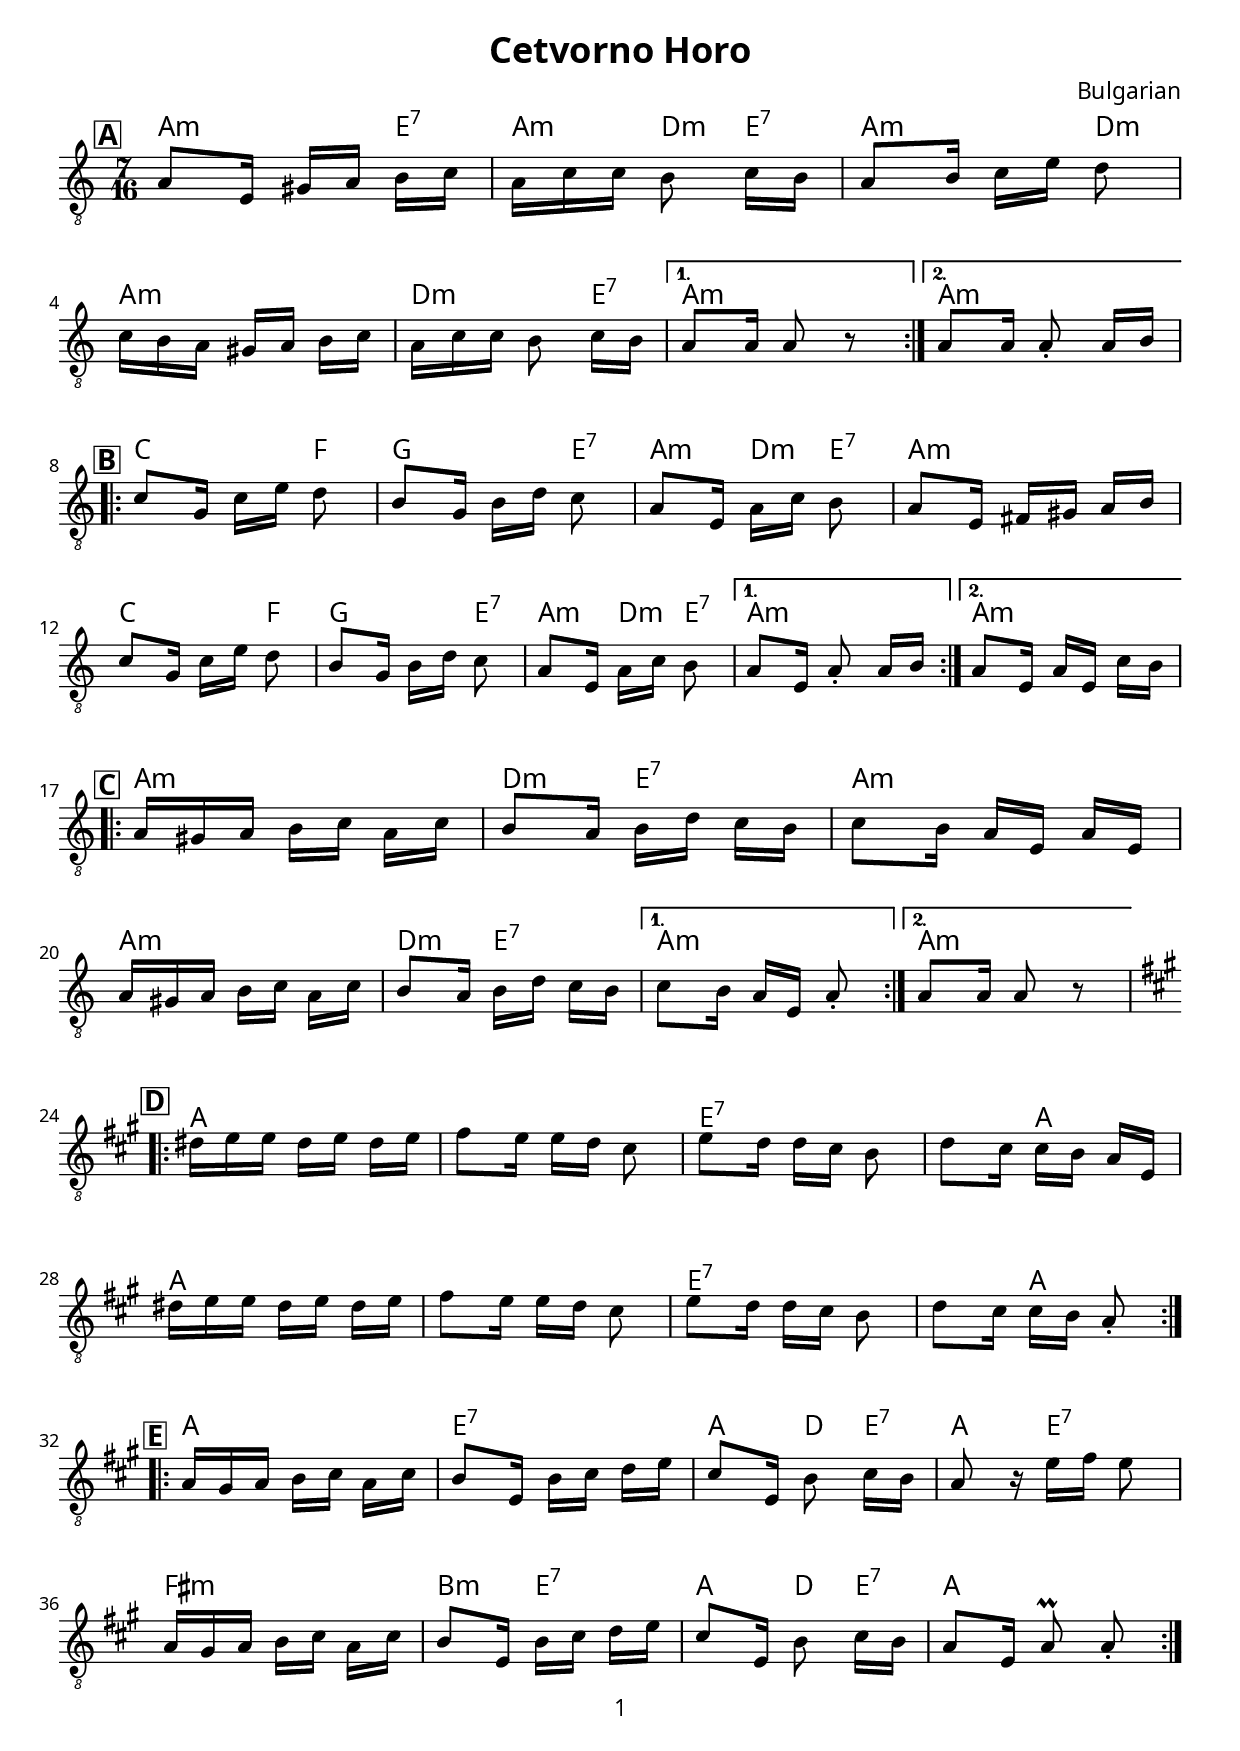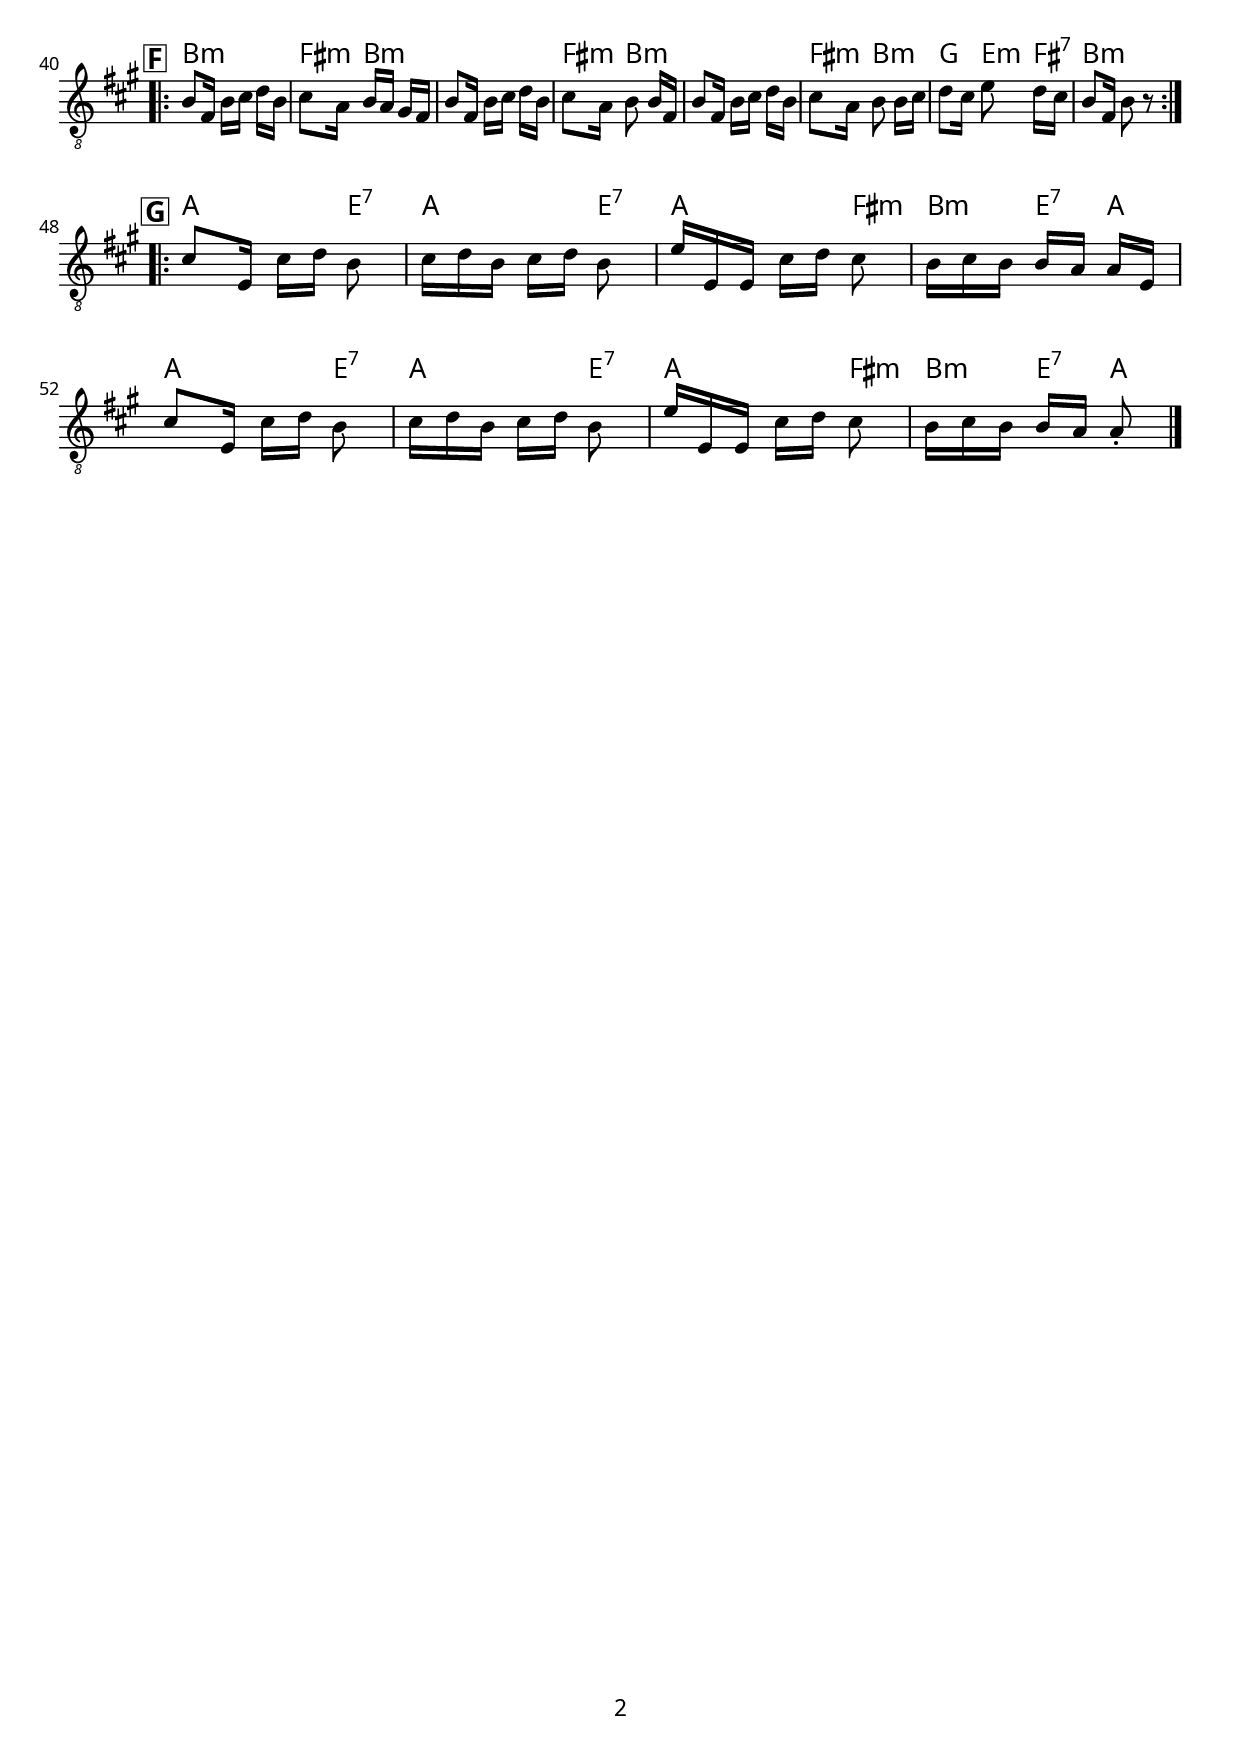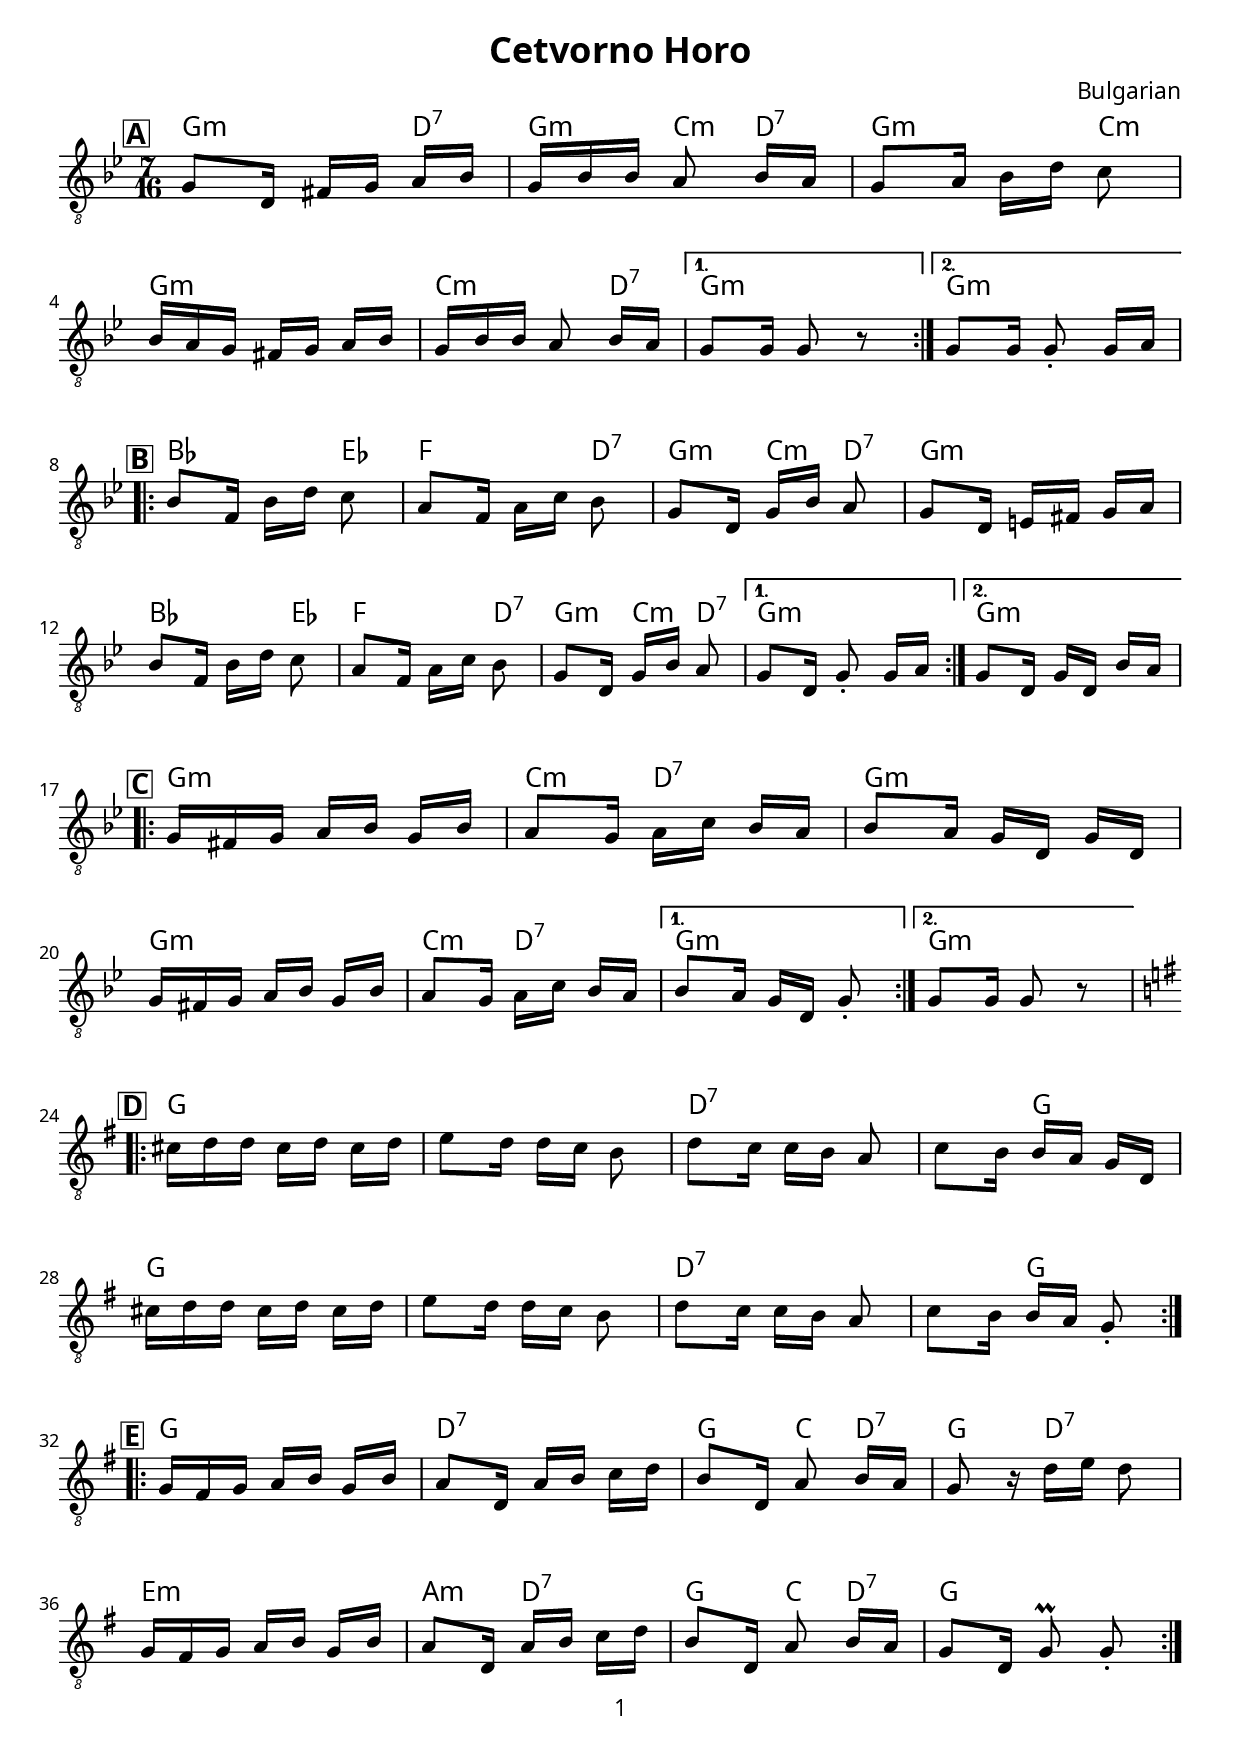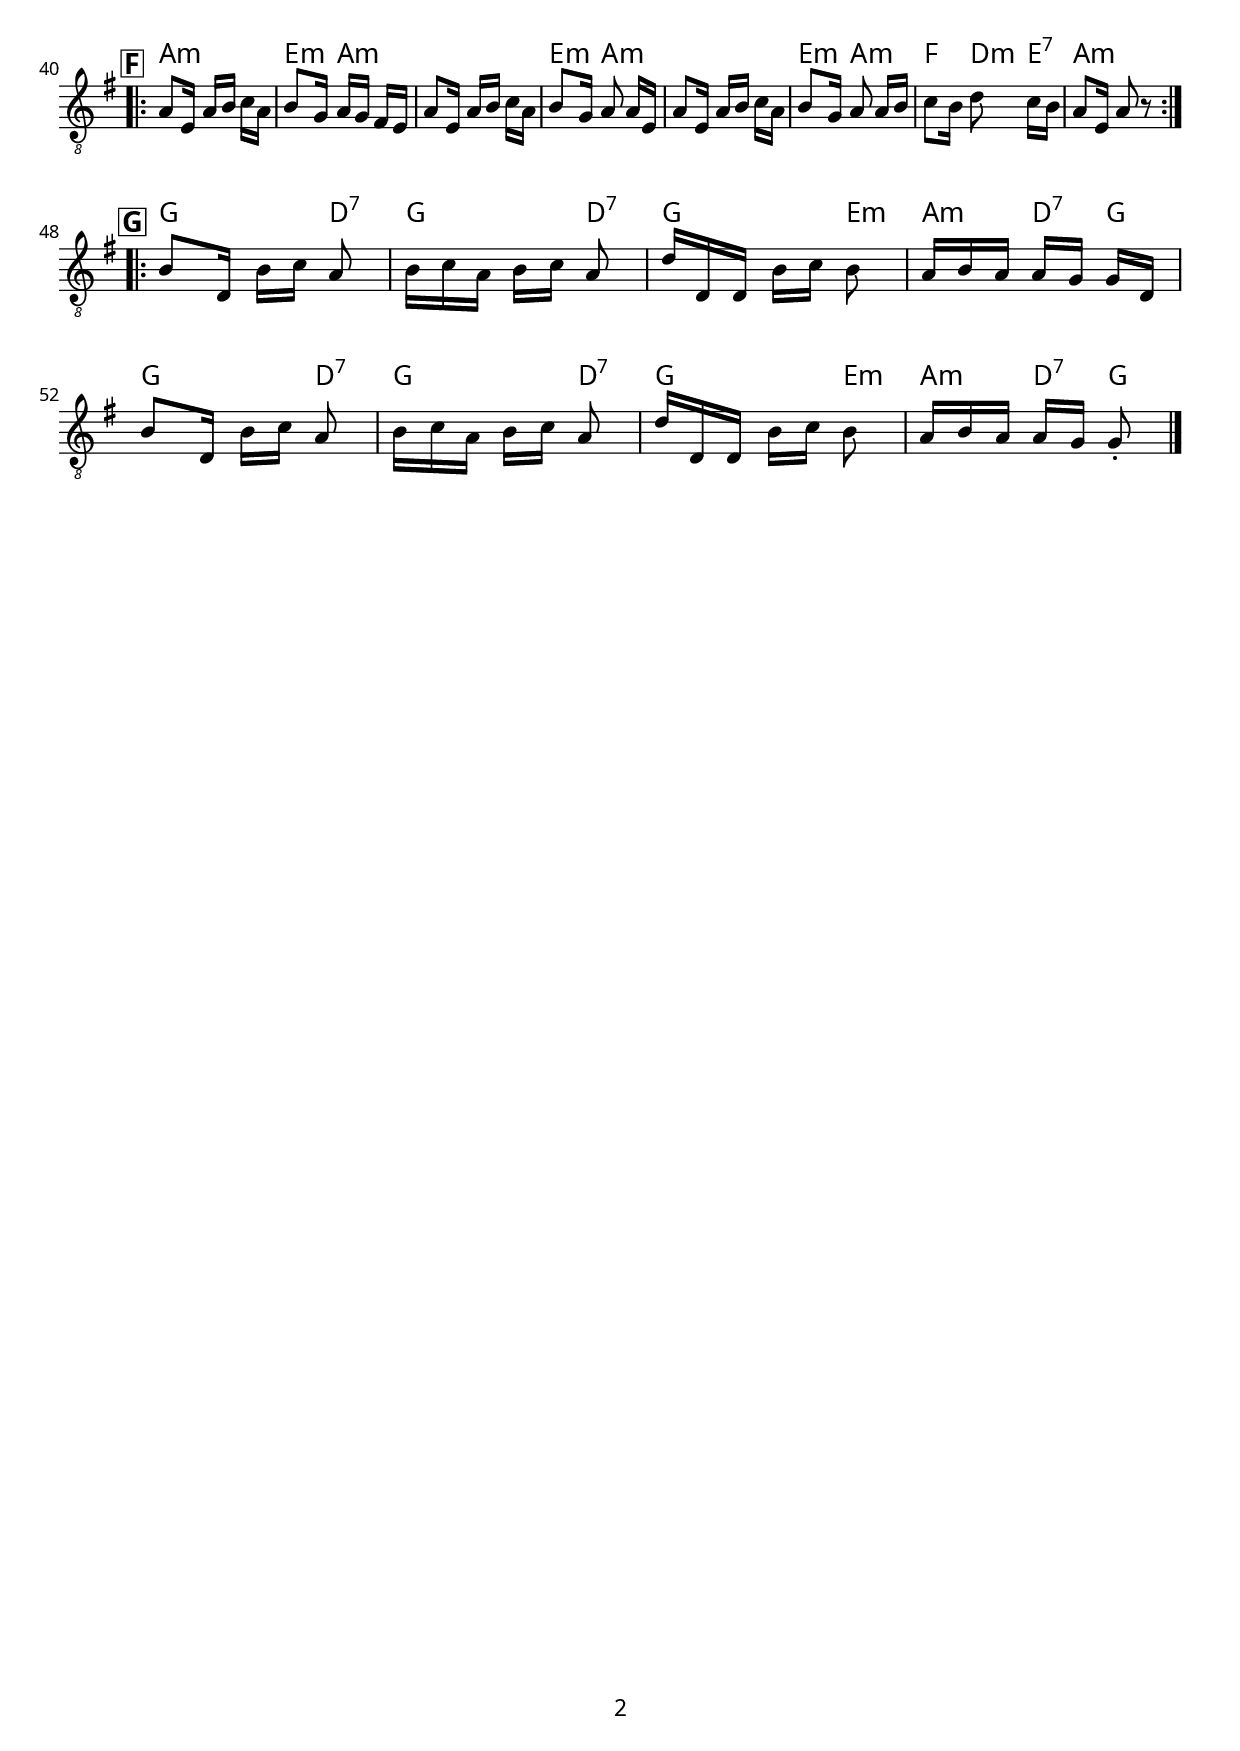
% {{{ PARAMETRI
  myTitle = "Cetvorno Horo"
  mySubTitle = "Bulgarian"
  myKey = \key bes \major
  myTime = \time #'(3 2 2) 7/16 
  myTempo =  #(ly:make-moment 120 4)
% }}}

% INTESTAZIONE {{{
\version "2.18.2"

\header {
  title = \myTitle
  composer = \mySubTitle
}

\paper{
  print-first-page-number = ##t
  oddHeaderMarkup = \markup \null
  evenHeaderMarkup = \markup \null
  oddFooterMarkup = \markup {
    \fill-line {
      \on-the-fly \print-page-number-check-first
      \fromproperty #'page:page-number-string
    }
  }
  evenFooterMarkup = \oddFooterMarkup
  #(set-global-staff-size 10)
  myStaffSize = #20
  fonts = #(make-pango-font-tree
  "FontAwesome"
  "FontAwesome"
  "FontAwesome"
  (/ myStaffSize 20))
}

global = {
  \myKey
  \numericTimeSignature
  \myTime
  \set Score.markFormatter = #format-mark-box-alphabet
}
\layout { indent = #0 }
trip = #(define-music-function (parser location m1 m2 m3) 
  (ly:music? ly:music? ly:music?)
  "Triplets"             
  #{ \tuplet 3/2 { $m1 $m2 $m3 } #})
%}}}

% {{{ PARTE A
  temaA = {
    \repeat volta 2 {
      g8 d16 fis g a bes | g bes bes a8 bes16 a | g8 a16 bes d c8 | \break
      bes16 a g fis g a bes | g bes bes a8 bes16 a |
    } 
    \alternative{
      { g8 g16 g8 r8 }
      { g8 g16 g8\staccato g16 a }
    }
  }

  accordiA = \chordmode{
    \repeat volta 2{
      g8.:m g8:m d8:7 | g8.:m c8:m d8:7 | g8.:m g8:m c8:m |
      g4.:m g16:m | c8.:m c8:m d8:7 | 
    }
    \alternative{
      { g1*7/16:m }
      { g1*7/16:m }
    }
  }
% }}}

% {{{ PARTE B
  temaB = {
    \repeat volta 2 {
      bes8 f16 bes d c8 | a8 f16 a c bes8 | g8 d16 g bes a8 | g d16 e fis g a | \break
      bes8 f16 bes d c8 | a8 f16 a c bes8 | g8 d16 g bes a8 |
    } 
    \alternative{
      { g8 d16 g8\staccato g16 a }
      { g8 d16 g16 d bes' a }
    }
  }

  accordiB = \chordmode{
    \repeat volta 2{
      bes8. bes8 ees8 | f8. f8 d8:7 | g8.:m c8:m d8:7 | g1*7/16:m |
      bes8. bes8 ees8 | f8. f8 d8:7 | g8.:m c8:m d8:7 |
    }
    \alternative{
      { g1*7/16:m }
      { g1*7/16:m }
    }
  }
% }}}

% {{{ PARTE C
  temaC = {
    \repeat volta 2 {
      g16 fis g a bes g bes | a8 g16 a c bes a | bes8 a16 g d g d| \break
      g16 fis g a bes g bes | a8 g16 a c bes a | 
    } 
    \alternative{
      { bes8 a16 g d g8\staccato }
      { g8 g16 g8 r8 }
    }
  }

  accordiC = \chordmode{
    \repeat volta 2{
     g1*7/16:m | c8.:m d4:7 | g1*7/16:m |
     g1*7/16:m | c8.:m d4:7 | 
    }
    \alternative{
      { g1*7/16:m }
      { g1*7/16:m }
    }
  }
% }}}

% {{{ PARTE D
  temaD = {
    \key g \major
    \repeat volta 2 {
      cis16 d d cis d cis d | e8 d16 d c b8 | d8 c16 c b a8 | c8 b16 b a g d | \break
      cis'16 d d cis d cis d | e8 d16 d c b8 | d8 c16 c b a8 | c8 b16 b a g8\staccato | 
    } 
  }

  accordiD = \chordmode{
    \repeat volta 2{
       g1*7/16 | g1*7/16 | d1*7/16:7 | d8.:7 g4 |
       g1*7/16 | g1*7/16 | d1*7/16:7 | d8.:7 g4 |
    }
  }
% }}}

% {{{ PARTE E
  temaE = {
    \repeat volta 2 {
      g16 fis g a b g b | a8 d,16 a' b c d | b8 d,16 a'8 b16 a | g8 r16 d' e d8 |\break
      g,16 fis g a b g b | a8 d,16 a' b c d | b8 d,16 a'8 b16 a | g8 d16 g8\prall g\staccato |
    } 
  }

  accordiE = \chordmode{
    \repeat volta 2{
       g1*7/16 | d1*7/16:7 | g8. c8 d8:7 | g8. d4:7 |
       e1*7/16:m | a8.:m d4:7 | g8. c8 d8:7 | g1*7/16 |
    }
  }
% }}}

% {{{ PARTE F
  temaF = {
    \repeat volta 2 {
      a8 e16 a b c a | b8 g16 a g fis e | a8 e16 a b c a | b8 g16 a8 a16 e16 |
      a8 e16 a b c a | b8 g16 a8 a16 b | c8 b16 d8 c16 b16 | a8 e16 a8 r |
    } 
  }

  accordiF = \chordmode{
    \repeat volta 2{
      a1*7/16:m | e8.:m a4:m | a1*7/16:m | e8.:m a4:m |
      a1*7/16:m | e8.:m a4:m | f8. d8:m e8:7 | a1*7/16:m |
    }
  }
% }}}

% {{{ PARTE G
  temaG = {
    \repeat volta 2 {
       b8 d,16 b' c a8 | b16 c a b c a8 | d16 d, d b' c b8 | a16 b a a g g d | \break
       b'8 d,16 b' c a8 | b16 c a b c a8 | d16 d, d b' c b8 | a16 b a a g g8\staccato |
    } 
  }

  accordiG = \chordmode{
    \repeat volta 2{
      g8. g8 d8:7 | g8. g8 d8:7 | g8. g8 e8:m | a8.:m d8:7 g8 |
      g8. g8 d8:7 | g8. g8 d8:7 | g8. g8 e8:m | a8.:m d8:7 g8 |
    }
  }
% }}}

% SCORE {{{
tema = \relative c' {
  \mark \default
  \temaA \break 
  \mark \default
  \temaB \break 
  \mark \default
  \temaC \break 
  \mark \default
  \temaD \break 
  \mark \default
  \temaE \break 
  \mark \default
  \pageBreak
  \temaF \break 
  \mark \default
  \temaG \break 
  \bar "|."
}

chordsPart ={
  \new ChordNames {
    \set chordChanges = ##t
    \accordiA
    \accordiB
    \accordiC
    \accordiD
    \accordiE
    \accordiF
    \accordiG
  }
}

temaPart = \new Staff \with {
  instrumentName = ""
  midiInstrument = "piano"
} { \clef "treble_8" \global \tema }

scoreContent = << 
  \chordsPart
  \temaPart
>>
%}}}

% {{{ BOOKS
  \book{
    \bookOutputSuffix "C"
    \score {
      \scoreContent
      \layout {}
      \midi { \context { \Score tempoWholesPerMinute = #(ly:make-moment 190 4) } }
    }
  }

  \book{
    \bookOutputSuffix "Bb"
    \score { \transpose c d {\scoreContent} }
  }
% }}}
